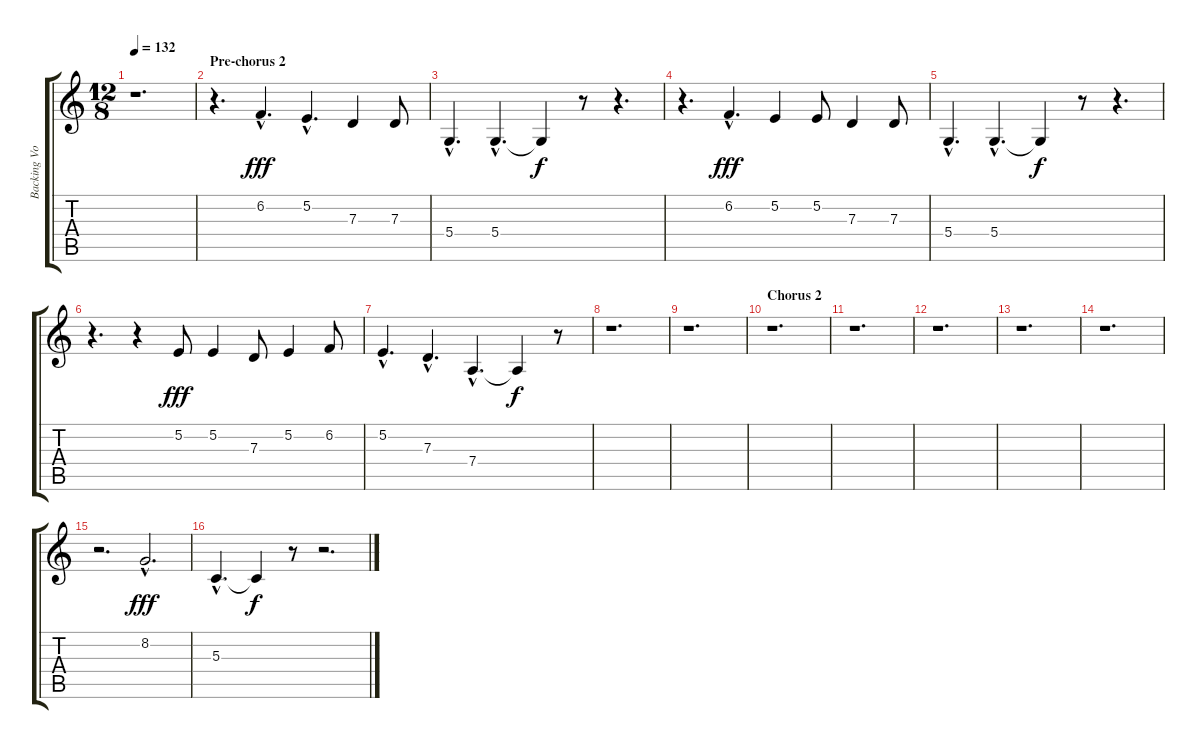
\track ("Backing Vocals" "Backing Vo") {instrument tenorsax}
\staff {score tabs}
\tuning (E4 B3 G3 D3 A2 E2) {hide}
\ts (12 8)
\tempo 132
\clef g2
\ks c
r.1{d dy f} |
\section ("" "Pre-chorus 2")
r.4{d} 6.2{hac}.4{d dy fff} 5.2{hac}.4{d} 7.3.4 7.3.8 |
5.4{hac}.4{d} 5.4{hac}.4{d} 5.4{t}.4{dy f} r.8 r.4{d} |
r.4{d} 6.2{hac}.4{d dy fff} 5.2.4 5.2.8 7.3.4 7.3.8 |
5.4{hac}.4{d} 5.4{hac}.4{d} 5.4{t}.4{dy f} r.8 r.4{d} |
r.4{d} r.4 5.2.8{dy fff} 5.2.4 7.3.8 5.2.4 6.2.8 |
5.2{hac}.4{d} 7.3{hac}.4{d} 7.4{hac}.4{d} 7.4{t}.4{dy f} r.8 |
r.1{d} |
r.1{d} |
\section ("" "Chorus 2")
r.1{d} |
r.1{d} |
r.1{d} |
r.1{d} |
r.1{d} |
r.2{d} 8.2{hac}.2{d dy fff} |
5.3{hac}.4{d} 5.3{t}.4{dy f} r.8 r.2{d}
